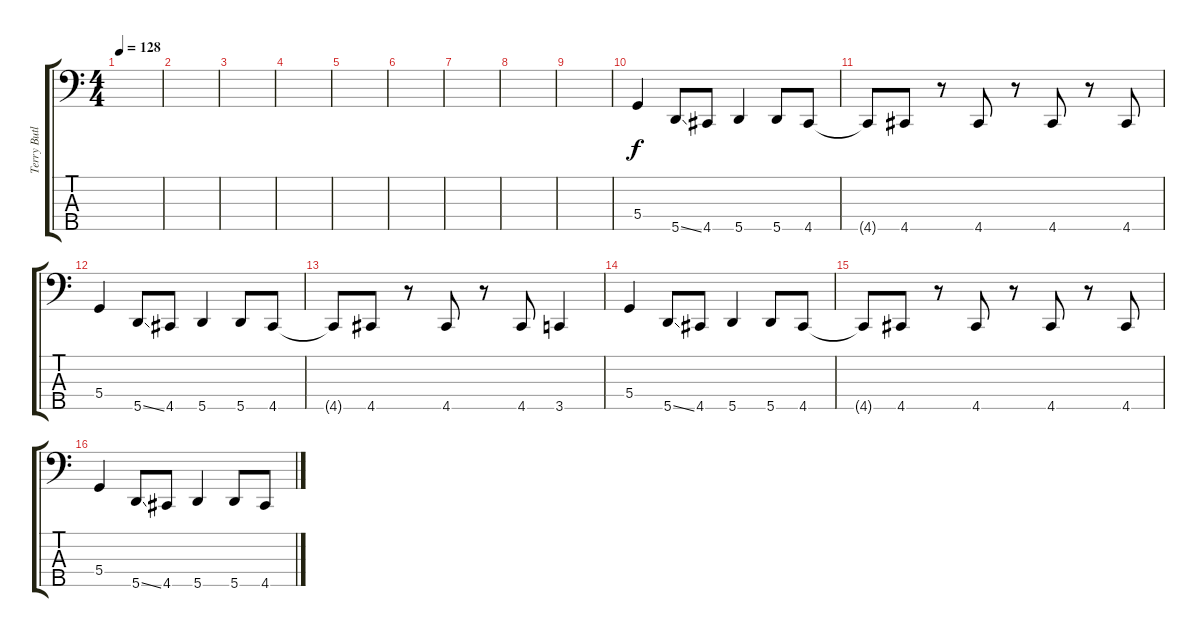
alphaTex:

\track ("Terry Butler" "Terry Butl") {instrument electricbassfinger}
\staff {score tabs}
\tuning (F2 C2 G1 D1 A0) {hide}
\ts (4 4)
\tempo 128
\clef f4
\ks c
|
|
|
|
|
|
|
|
|
5.4.4 5.5{ss}.8 4.5.8 5.5.4 5.5.8 4.5.8 |
4.5{t}.8 4.5.8 r.8 4.5.8 r.8 4.5.8 r.8 4.5.8 |
5.4.4 5.5{ss}.8 4.5.8 5.5.4 5.5.8 4.5.8 |
4.5{t}.8 4.5.8 r.8 4.5.8 r.8 4.5.8 3.5.4 |
5.4.4 5.5{ss}.8 4.5.8 5.5.4 5.5.8 4.5.8 |
4.5{t}.8 4.5.8 r.8 4.5.8 r.8 4.5.8 r.8 4.5.8 |
5.4.4 5.5{ss}.8 4.5.8 5.5.4 5.5.8 4.5.8
